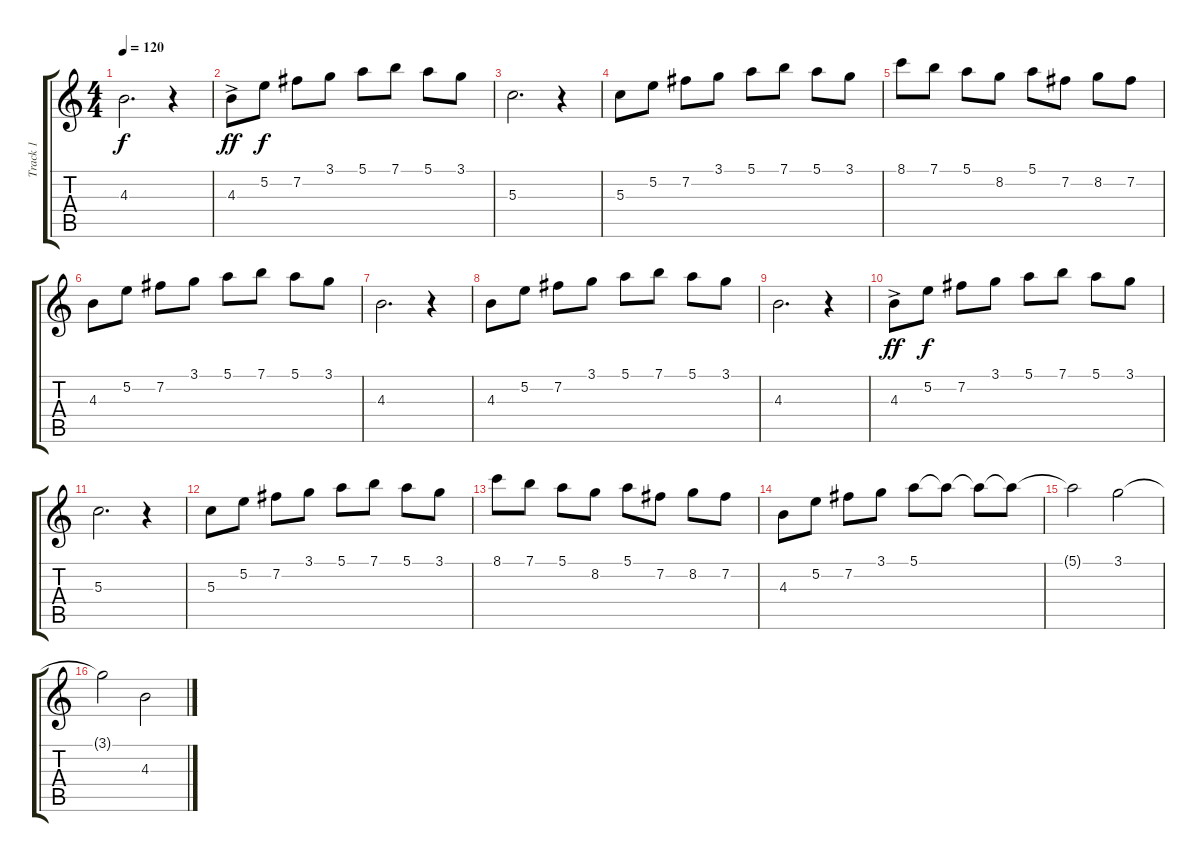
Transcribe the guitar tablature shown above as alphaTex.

\track ("Track 1" "Track 1") {instrument acousticguitarsteel}
\staff {score tabs}
\tuning (E4 B3 G3 D3 A2 E2) {hide}
\ts (4 4)
\tempo 120
\clef g2
\ks c
4.3.2{d dy f} r.4 |
4.3{ac}.8{dy ff} 5.2.8{dy f} 7.2.8 3.1.8 5.1.8 7.1.8 5.1.8 3.1.8 |
5.3.2{d} r.4 |
5.3.8 5.2.8 7.2.8 3.1.8 5.1.8 7.1.8 5.1.8 3.1.8 |
8.1.8 7.1.8 5.1.8 8.2.8 5.1.8 7.2.8 8.2.8 7.2.8 |
4.3.8 5.2.8 7.2.8 3.1.8 5.1.8 7.1.8 5.1.8 3.1.8 |
4.3.2{d} r.4 |
4.3.8 5.2.8 7.2.8 3.1.8 5.1.8 7.1.8 5.1.8 3.1.8 |
4.3.2{d} r.4 |
4.3{ac}.8{dy ff} 5.2.8{dy f} 7.2.8 3.1.8 5.1.8 7.1.8 5.1.8 3.1.8 |
5.3.2{d} r.4 |
5.3.8 5.2.8 7.2.8 3.1.8 5.1.8 7.1.8 5.1.8 3.1.8 |
8.1.8 7.1.8 5.1.8 8.2.8 5.1.8 7.2.8 8.2.8 7.2.8 |
4.3.8 5.2.8 7.2.8 3.1.8 5.1.8 5.1{t}.8 5.1{t}.8 5.1{t}.8 |
5.1{t}.2 3.1.2 |
3.1{t}.2 4.3.2
